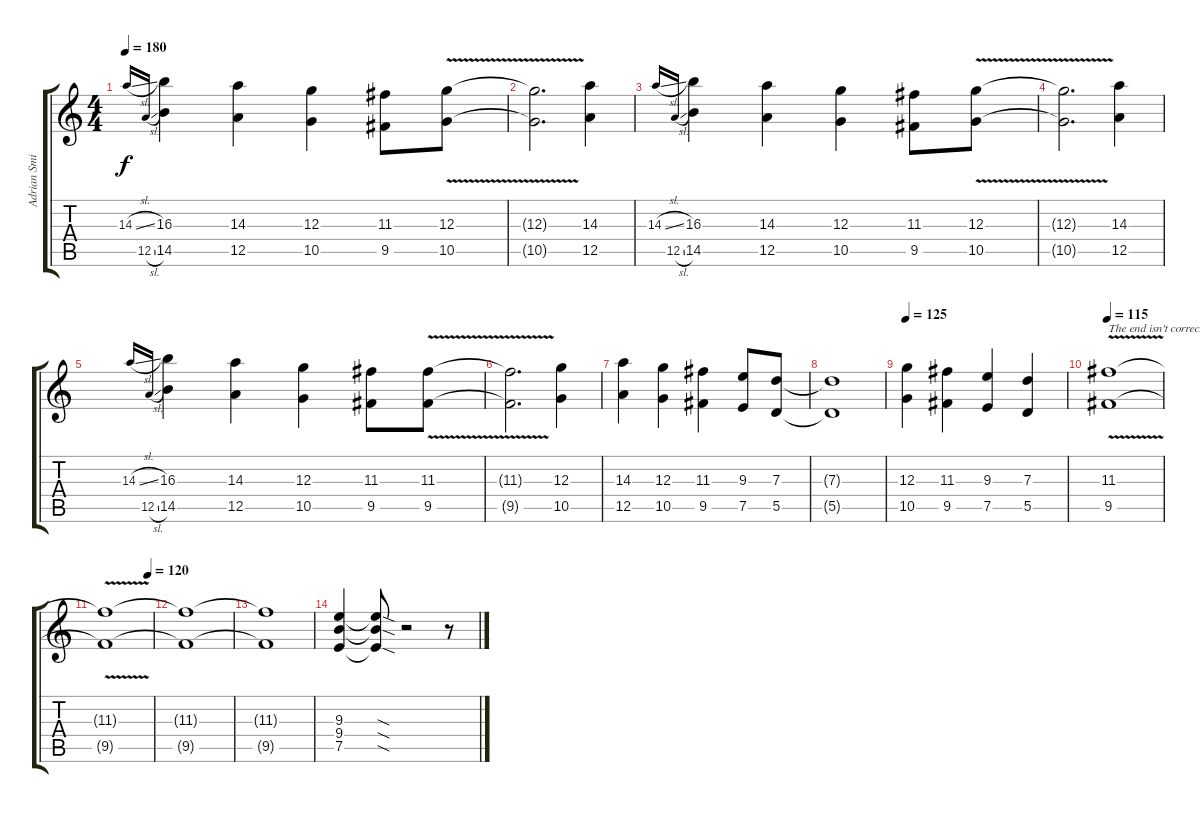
\track ("Adrian Smith - Guitar" "Adrian Smi") {instrument overdrivenguitar}
\staff {score tabs}
\tuning (E4 B3 G3 D3 A2 E2) {hide}
\ts (4 4)
\tempo 180
\clef g2
\ks c
14.3{sl}.16{gr onbeat dy f} 12.5{sl}.16{gr onbeat} (16.3 14.5).4 (14.3 12.5).4 (12.3 10.5).4 (11.3 9.5).8 (12.3{v} 10.5{v}).8 |
(12.3{t} 10.5{t}).2{d} (14.3 12.5).4 |
14.3{sl}.16{gr onbeat} 12.5{sl}.16{gr onbeat} (16.3 14.5).4 (14.3 12.5).4 (12.3 10.5).4 (11.3 9.5).8 (12.3{v} 10.5{v}).8 |
(12.3{t} 10.5{t}).2{d} (14.3 12.5).4 |
14.3{sl}.16{gr onbeat} 12.5{sl}.16{gr onbeat} (16.3 14.5).4 (14.3 12.5).4 (12.3 10.5).4 (11.3 9.5).8 (11.3{v} 9.5{v}).8 |
(11.3{t} 9.5{t}).2{d} (12.3 10.5).4 |
(14.3 12.5).4 (12.3 10.5).4 (11.3 9.5).4 (9.3 7.5).8 (7.3 5.5).8 |
(7.3{t} 5.5{t}).1 |
\tempo 125
(12.3 10.5).4 (11.3 9.5).4 (9.3 7.5).4 (7.3 5.5).4 |
\tempo 115
(11.3{v} 9.5{v}).1{txt "The end isn't correct I know!"} |
\tempo (120 0.90625)
(11.3{t} 9.5{t}).1 |
(11.3{t} 9.5{t}).1 |
(11.3{t} 9.5{t}).1 |
(9.3 9.4 7.5).4 (9.3{sod t} 9.4{sod t} 7.5{sod t}).8 r.2 r.8
